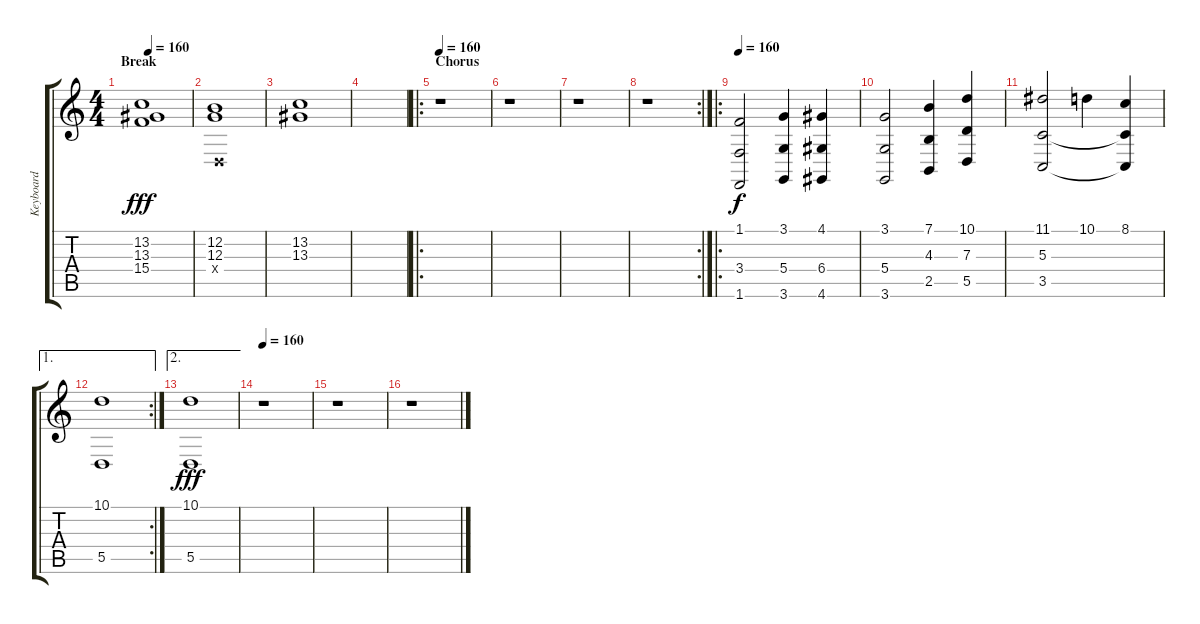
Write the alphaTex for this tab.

\track ("Keyboard" "Keyboard") {instrument stringensemble1}
\staff {score tabs}
\tuning (E4 B3 G3 D3 A2 E2) {hide}
\ts (4 4)
\section ("" "Break")
\tempo 160
\clef g2
\ks c
(13.2 13.3 15.4{t}).1{dy fff} |
(12.2 12.3 0.4{x}).1{volume 0} |
(13.2 13.3).1 |
|
\ro
\section ("" "Chorus")
\tempo 160
r.1 |
r.1 |
r.1 |
\rc 2
r.1 |
\ro
\tempo 160
(1.1 3.4 1.6).2{dy f volume 10 instrument pad4choir} (3.1 5.4 3.6).4 (4.1 6.4 4.6).4 |
(3.1 5.4 3.6).2 (7.1 4.3 2.5).4 (10.1 7.3 5.5).4 |
(11.1 5.3 3.5).2 10.1.4 (8.1 5.3{t} 3.5{t}).4 |
\ae 1
\rc 2
(10.1 5.5).1 |
\ae 2
(10.1 5.5).1{dy fff} |
\tempo 160
r.1 |
r.1 |
r.1
